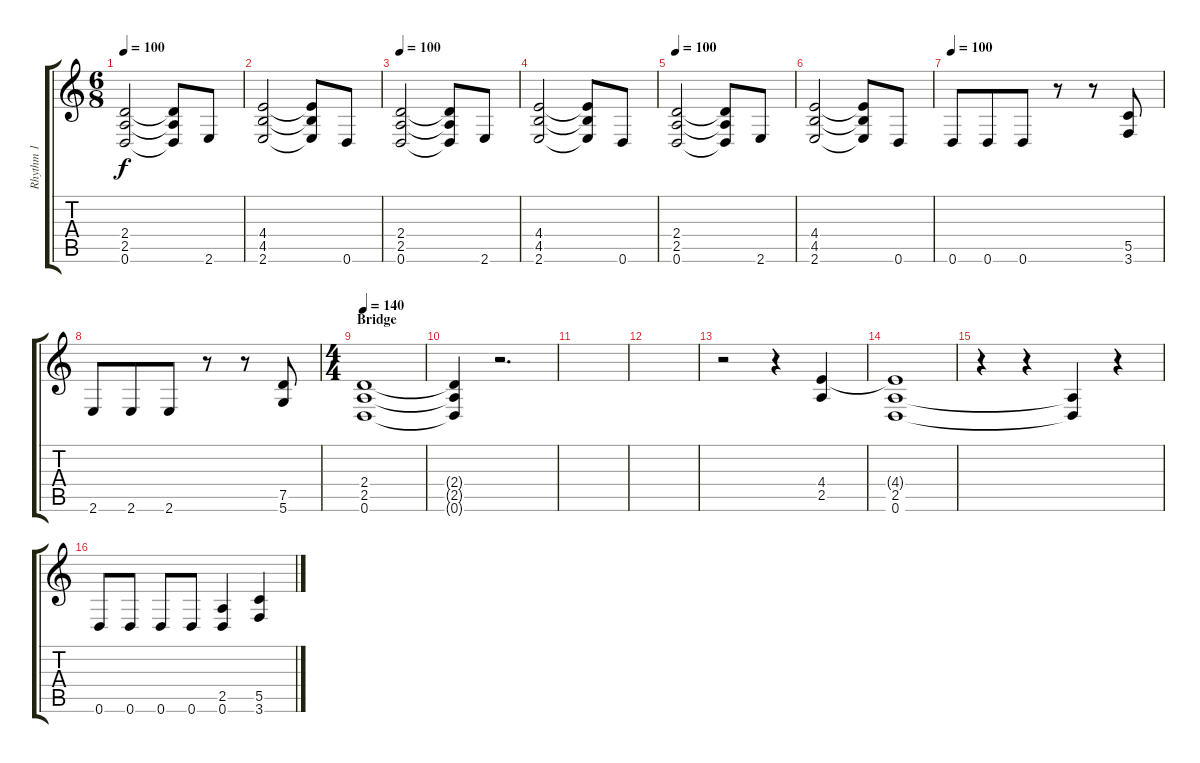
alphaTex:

\track ("Rhythm 1" "Rhythm 1") {instrument distortionguitar}
\staff {score tabs}
\tuning (D4 A3 F3 C3 G2 D2) {hide}
\ts (6 8)
\tempo 100
\clef g2
\ks c
(2.4 2.5 0.6).2{dy f} (2.4{t} 2.5{t} 0.6{t}).8 2.6.8 |
(4.4 4.5 2.6).2 (4.4{t} 4.5{t} 2.6{t}).8 0.6.8 |
\tempo 100
(2.4 2.5 0.6).2 (2.4{t} 2.5{t} 0.6{t}).8 2.6.8 |
(4.4 4.5 2.6).2 (4.4{t} 4.5{t} 2.6{t}).8 0.6.8 |
\tempo 100
(2.4 2.5 0.6).2 (2.4{t} 2.5{t} 0.6{t}).8 2.6.8 |
(4.4 4.5 2.6).2 (4.4{t} 4.5{t} 2.6{t}).8 0.6.8 |
\tempo 100
0.6.8 0.6.8 0.6.8 r.8 r.8 (5.5 3.6).8 |
2.6.8 2.6.8 2.6.8 r.8 r.8 (7.5 5.6).8 |
\ts (4 4)
\section ("" "Bridge")
\tempo 140
(2.4 2.5 0.6).1 |
(2.4{t} 2.5{t} 0.6{t}).4 r.2{d} |
|
|
r.2 r.4 (4.4 2.5).4 |
(4.4{t} 2.5 0.6).1 |
r.4 r.4 (2.5{t} 0.6{t}).4 r.4 |
0.6.8 0.6.8 0.6.8 0.6.8{volume 13} (2.5 0.6).4 (5.5 3.6).4
